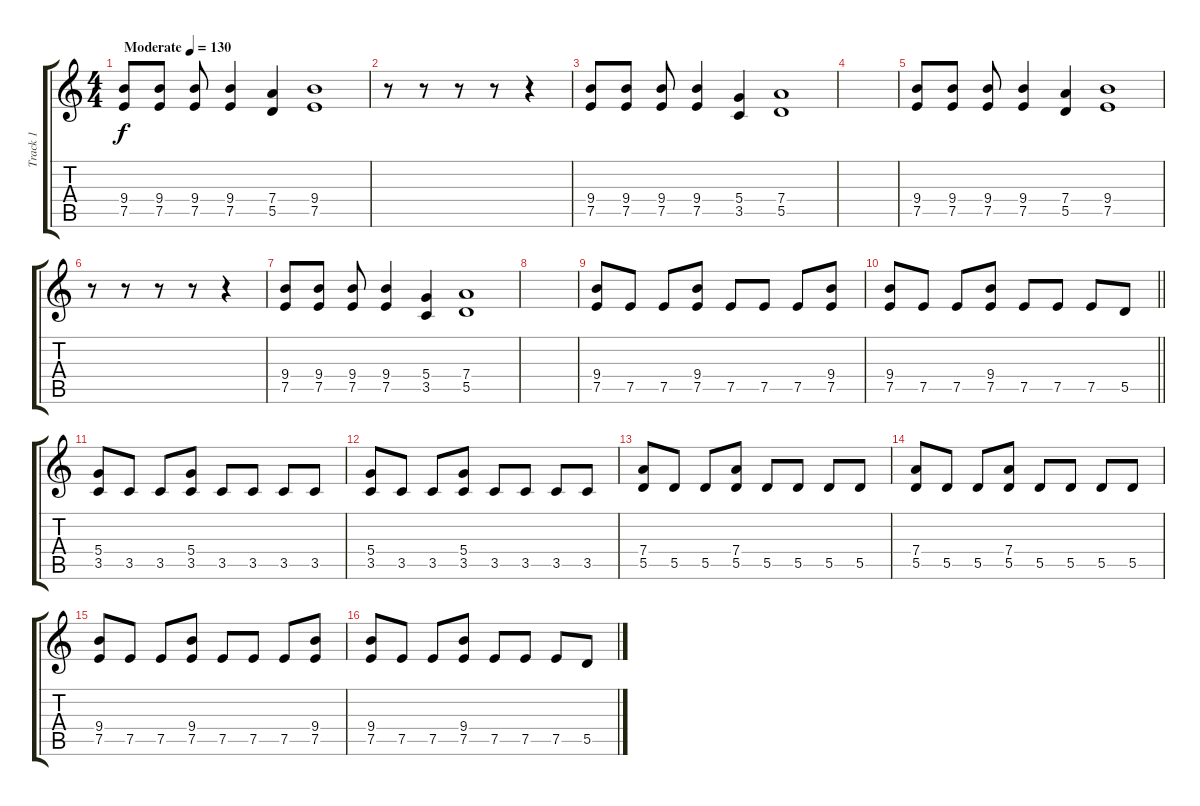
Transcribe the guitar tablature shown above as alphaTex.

\track ("Track 1" "Track 1") {instrument distortionguitar}
\staff {score tabs}
\tuning (E4 B3 G3 D3 A2 E2) {hide}
\ts (4 4)
\tempo (130 "Moderate")
\clef g2
\ks c
(9.4 7.5).8{dy f instrument distortionguitar} (9.4 7.5).8 (9.4 7.5).8 (9.4 7.5).4 (7.4 5.5).4 (9.4 7.5).1 |
r.8 r.8 r.8 r.8 r.4 |
(9.4 7.5).8 (9.4 7.5).8 (9.4 7.5).8 (9.4 7.5).4 (5.4 3.5).4 (7.4 5.5).1 |
|
(9.4 7.5).8 (9.4 7.5).8 (9.4 7.5).8 (9.4 7.5).4 (7.4 5.5).4 (9.4 7.5).1 |
r.8 r.8 r.8 r.8 r.4 |
(9.4 7.5).8 (9.4 7.5).8 (9.4 7.5).8 (9.4 7.5).4 (5.4 3.5).4 (7.4 5.5).1 |
|
(9.4 7.5).8 7.5.8 7.5.8 (9.4 7.5).8 7.5.8 7.5.8 7.5.8 (9.4 7.5).8 |
\barLineRight lightlight
(9.4 7.5).8 7.5.8 7.5.8 (9.4 7.5).8 7.5.8 7.5.8 7.5.8 5.5.8 |
(5.4 3.5).8 3.5.8 3.5.8 (5.4 3.5).8 3.5.8 3.5.8 3.5.8 3.5.8 |
(5.4 3.5).8 3.5.8 3.5.8 (5.4 3.5).8 3.5.8 3.5.8 3.5.8 3.5.8 |
(7.4 5.5).8 5.5.8 5.5.8 (7.4 5.5).8 5.5.8 5.5.8 5.5.8 5.5.8 |
(7.4 5.5).8 5.5.8 5.5.8 (7.4 5.5).8 5.5.8 5.5.8 5.5.8 5.5.8 |
(9.4 7.5).8 7.5.8 7.5.8 (9.4 7.5).8 7.5.8 7.5.8 7.5.8 (9.4 7.5).8 |
(9.4 7.5).8 7.5.8 7.5.8 (9.4 7.5).8 7.5.8 7.5.8 7.5.8 5.5.8
